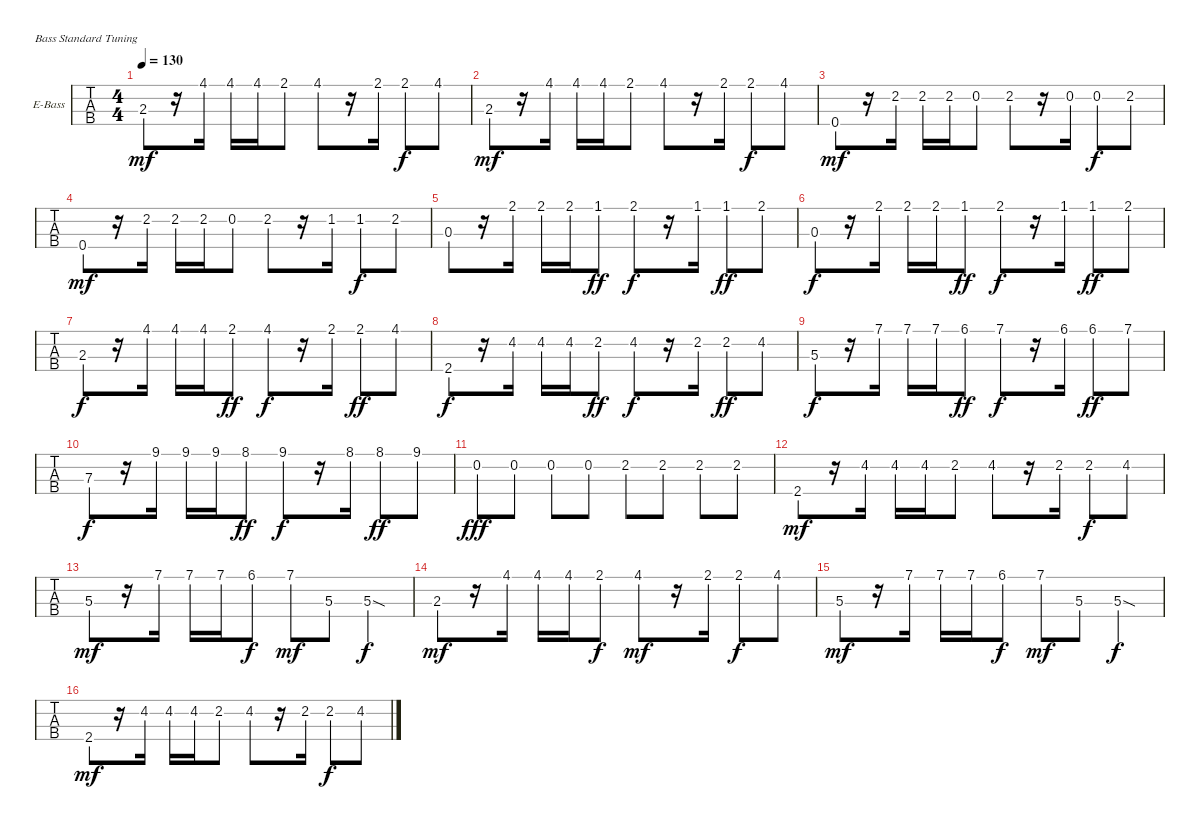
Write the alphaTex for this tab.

\bracketExtendMode groupsimilarinstruments
\firstSystemTrackNameOrientation horizontal
\otherSystemsTrackNameOrientation horizontal
\track ("BASS" "E-Bass") {instrument electricbassfinger}
\staff {tabs}
\tuning (G2 D2 A1 E1)
\ts (4 4)
\tempo 130
\clef f4
\scale
0.333333
\ks f#minor
2.3{ac st}.8{dy mf} r.16 4.1{ac st}.16 4.1{ac st}.16 4.1{ac st}.16 2.1{ac st}.8 4.1{ac st}.8 r.16 2.1{ac st}.16 2.1.8{dy f} 4.1.8 |
\scale
0.333333 2.3{ac st}.8{dy mf} r.16 4.1{ac st}.16 4.1{ac st}.16 4.1{ac st}.16 2.1{ac st}.8 4.1{ac st}.8 r.16 2.1{ac st}.16 2.1.8{dy f} 4.1.8 |
\scale
0.333333 0.4{ac st}.8{dy mf} r.16 2.2{ac st}.16 2.2{ac st}.16 2.2{ac st}.16 0.2{ac st}.8 2.2{ac st}.8 r.16 0.2{ac st}.16 0.2.8{dy f} 2.2.8 |
\scale
0.333333 0.4{ac st}.8{dy mf} r.16 2.2{ac st}.16 2.2{ac st}.16 2.2{ac st}.16 0.2{ac st}.8 2.2{ac st}.8 r.16 1.2{ac st}.16 1.2.8{dy f} 2.2.8 |
\scale
0.333333 0.3{ac st}.8 r.16 2.1{ac st}.16 2.1{ac st}.16 2.1{ac st}.16 1.1.8{dy ff} 2.1{ac st}.8{dy f} r.16 1.1{ac st}.16 1.1.8{dy ff} 2.1.8 |
\scale
0.333333 0.3{ac st}.8{dy f} r.16 2.1{ac st}.16 2.1{ac st}.16 2.1{ac st}.16 1.1.8{dy ff} 2.1{ac st}.8{dy f} r.16 1.1{ac st}.16 1.1.8{dy ff} 2.1.8 |
\scale
0.333333 2.3{ac st}.8{dy f} r.16 4.1{ac st}.16 4.1{ac st}.16 4.1{ac st}.16 2.1.8{dy ff} 4.1{ac st}.8{dy f} r.16 2.1{ac st}.16 2.1.8{dy ff} 4.1.8 |
\scale
0.333333 2.4{ac st}.8{dy f} r.16 4.2{ac st}.16 4.2{ac st}.16 4.2{ac st}.16 2.2.8{dy ff} 4.2{ac st}.8{dy f} r.16 2.2{ac st}.16 2.2.8{dy ff} 4.2.8 |
\scale
0.333333 5.3.8{dy f} r.16 7.1{ac st}.16 7.1{ac st}.16 7.1{ac st}.16 6.1.8{dy ff} 7.1{ac st}.8{dy f} r.16 6.1{ac st}.16 6.1.8{dy ff} 7.1.8 |
\scale
0.333333 7.3{ac st}.8{dy f} r.16 9.1{ac st}.16 9.1{ac st}.16 9.1{ac st}.16 8.1.8{dy ff} 9.1{ac st}.8{dy f} r.16 8.1{ac st}.16 8.1.8{dy ff} 9.1.8 |
\scale
0.333333 0.2.8{dy fff} 0.2.8 0.2.8 0.2.8 2.2.8 2.2.8 2.2.8 2.2.8 |
\scale
0.333333 2.4{ac st}.8{dy mf} r.16 4.2{ac st}.16 4.2{ac st}.16 4.2{ac st}.16 2.2{ac st}.8 4.2{ac st}.8 r.16 2.2{ac st}.16 2.2.8{dy f} 4.2.8 |
\scale
0.333333 5.3.8{dy mf} r.16 7.1{ac st}.16 7.1{ac st}.16 7.1{ac st}.16 6.1.8{dy f} 7.1{ac st}.8{dy mf} 5.3.8 5.3{sod}.4{dy f} |
\scale
0.333333 2.3{ac st}.8{dy mf} r.16 4.1{ac st}.16 4.1{ac st}.16 4.1{ac st}.16 2.1.8{dy f} 4.1{ac st}.8{dy mf} r.16 2.1{ac st}.16 2.1.8{dy f} 4.1.8 |
\scale
0.333333 5.3.8{dy mf} r.16 7.1{ac st}.16 7.1{ac st}.16 7.1{ac st}.16 6.1.8{dy f} 7.1{ac st}.8{dy mf} 5.3.8 5.3{sod}.4{dy f} |
\scale
0.333333 2.4{ac st}.8{dy mf} r.16 4.2{ac st}.16 4.2{ac st}.16 4.2{ac st}.16 2.2{ac st}.8 4.2{ac st}.8 r.16 2.2{ac st}.16 2.2.8{dy f} 4.2.8
